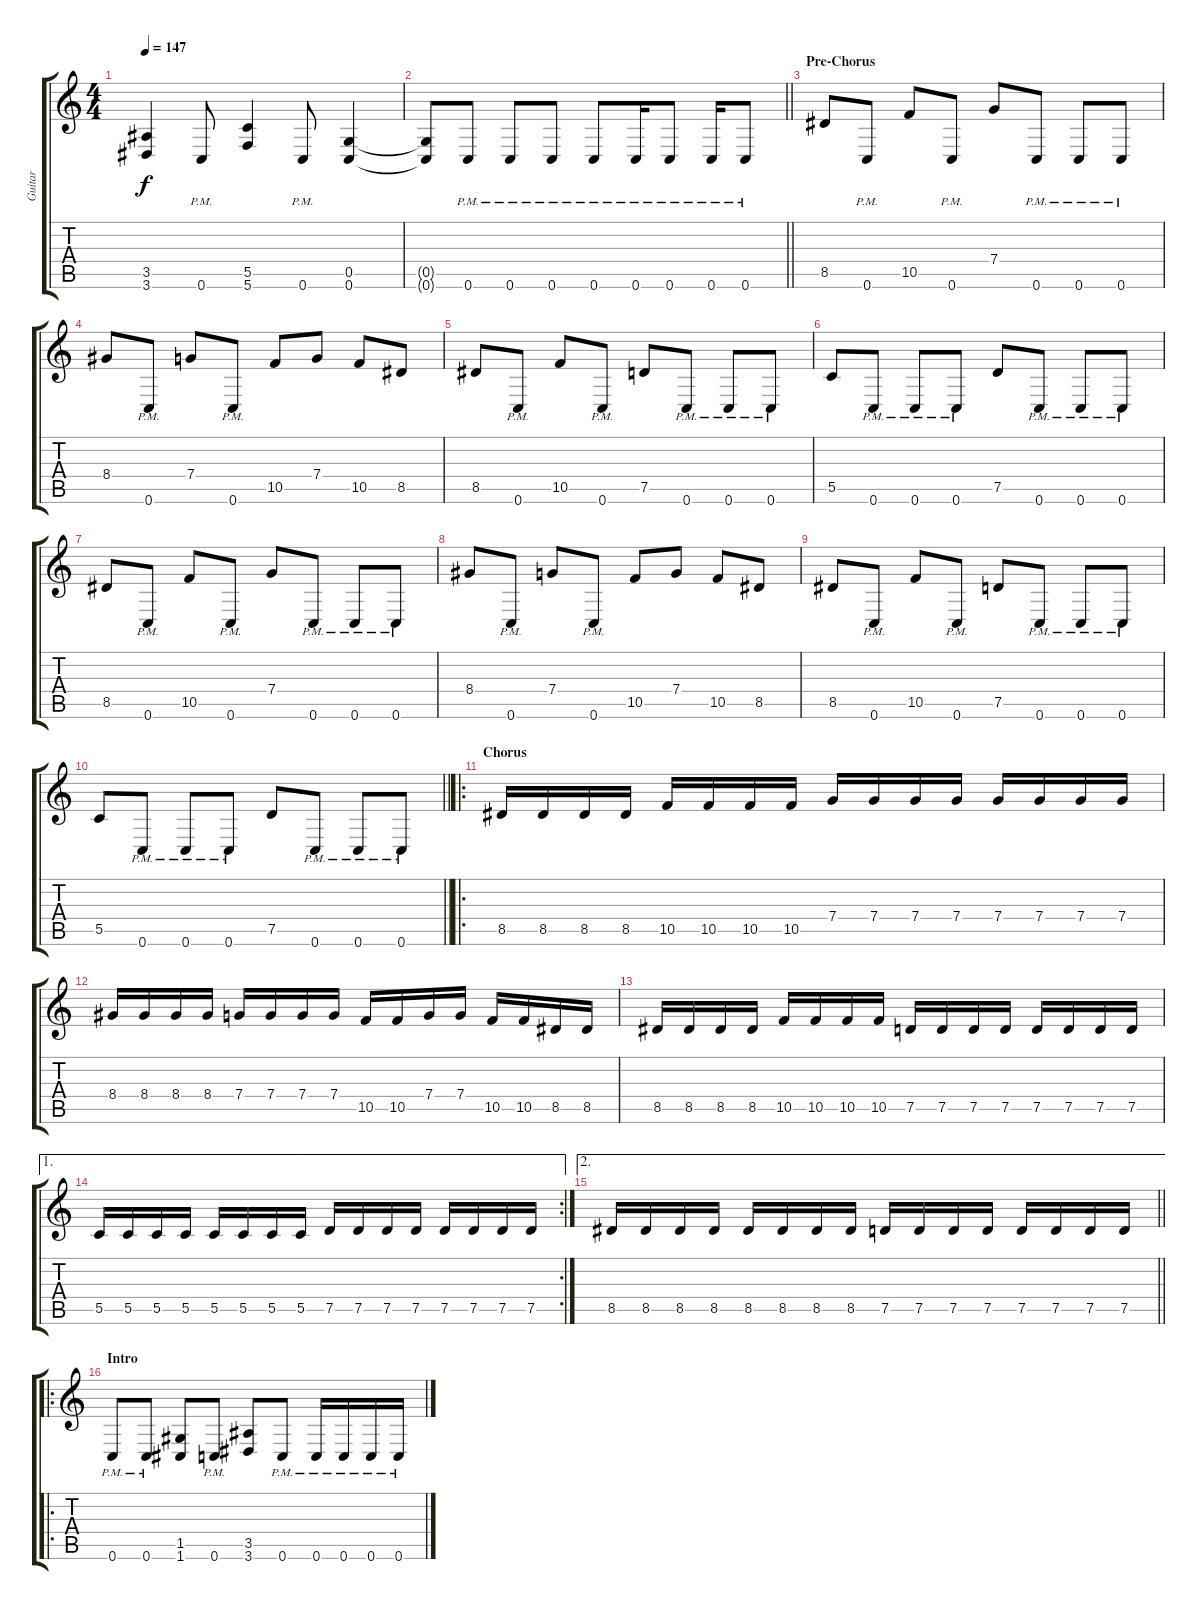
\track ("Guitar" "Guitar") {instrument overdrivenguitar}
\staff {score tabs}
\tuning (D4 A3 F3 C3 G2 C2) {hide}
\ts (4 4)
\tempo 147
\clef g2
\ks c
(3.5 3.6).4{dy f} 0.6{pm}.8 (5.5 5.6).4 0.6{pm}.8 (0.5 0.6).4 |
\barLineRight lightlight
(0.5{t} 0.6{t}).8 0.6{pm}.8 0.6{pm}.8 0.6{pm}.8 0.6{pm}.8 0.6{pm}.16 0.6{pm}.8 0.6{pm}.16 0.6{pm}.8 |
\section ("" "Pre-Chorus")
8.5.8 0.6{pm}.8 10.5.8 0.6{pm}.8 7.4.8 0.6{pm}.8 0.6{pm}.8 0.6{pm}.8 |
8.4.8 0.6{pm}.8 7.4.8 0.6{pm}.8 10.5.8 7.4.8 10.5.8 8.5.8 |
8.5.8 0.6{pm}.8 10.5.8 0.6{pm}.8 7.5.8 0.6{pm}.8 0.6{pm}.8 0.6{pm}.8 |
5.5.8 0.6{pm}.8 0.6{pm}.8 0.6{pm}.8 7.5.8 0.6{pm}.8 0.6{pm}.8 0.6{pm}.8 |
8.5.8 0.6{pm}.8 10.5.8 0.6{pm}.8 7.4.8 0.6{pm}.8 0.6{pm}.8 0.6{pm}.8 |
8.4.8 0.6{pm}.8 7.4.8 0.6{pm}.8 10.5.8 7.4.8 10.5.8 8.5.8 |
8.5.8 0.6{pm}.8 10.5.8 0.6{pm}.8 7.5.8 0.6{pm}.8 0.6{pm}.8 0.6{pm}.8 |
\barLineRight lightlight
5.5.8 0.6{pm}.8 0.6{pm}.8 0.6{pm}.8 7.5.8 0.6{pm}.8 0.6{pm}.8 0.6{pm}.8 |
\ro
\section ("" "Chorus")
8.5.16 8.5.16 8.5.16 8.5.16 10.5.16 10.5.16 10.5.16 10.5.16 7.4.16 7.4.16 7.4.16 7.4.16 7.4.16 7.4.16 7.4.16 7.4.16 |
8.4.16 8.4.16 8.4.16 8.4.16 7.4.16 7.4.16 7.4.16 7.4.16 10.5.16 10.5.16 7.4.16 7.4.16 10.5.16 10.5.16 8.5.16 8.5.16 |
8.5.16 8.5.16 8.5.16 8.5.16 10.5.16 10.5.16 10.5.16 10.5.16 7.5.16 7.5.16 7.5.16 7.5.16 7.5.16 7.5.16 7.5.16 7.5.16 |
\ae 1
\rc 2
5.5.16 5.5.16 5.5.16 5.5.16 5.5.16 5.5.16 5.5.16 5.5.16 7.5.16 7.5.16 7.5.16 7.5.16 7.5.16 7.5.16 7.5.16 7.5.16 |
\ae 2
\barLineRight lightlight
8.5.16 8.5.16 8.5.16 8.5.16 8.5.16 8.5.16 8.5.16 8.5.16 7.5.16 7.5.16 7.5.16 7.5.16 7.5.16 7.5.16 7.5.16 7.5.16 |
\ro
\section ("" "Intro")
0.6{pm}.8 0.6{pm}.8 (1.5 1.6).8 0.6{pm}.8 (3.5 3.6).8 0.6{pm}.8 0.6{pm}.16 0.6{pm}.16 0.6{pm}.16 0.6{pm}.16
